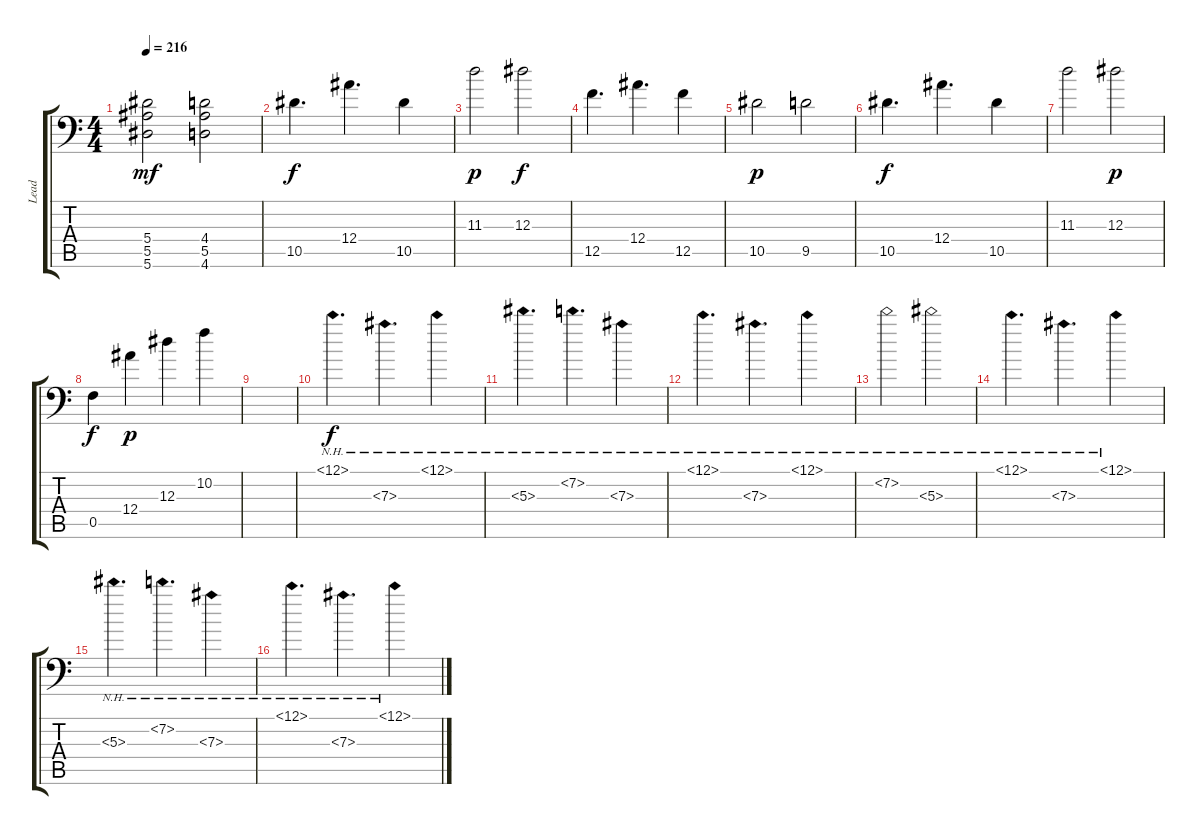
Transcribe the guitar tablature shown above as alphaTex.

\track ("Lead" "Lead") {solo instrument distortionguitar}
\staff {score tabs}
\tuning (C4 G3 Eb3 Bb2 F2 Bb1) {hide}
\ts (4 4)
\tempo 216
\clef f4
\ks c
(5.4 5.5 5.6).2{dy mf} (4.4 5.5 4.6).2 |
10.5.4{d dy f instrument electricguitarjazz} 12.4.4{d} 10.5.4 |
11.3.2{dy p} 12.3.2{dy f} |
12.5.4{d} 12.4.4{d} 12.5.4 |
10.5.2{dy p} 9.5.2 |
10.5.4{d dy f} 12.4.4{d} 10.5.4 |
11.3.2 12.3.2{dy p} |
0.5.4{dy f} 12.4.4{dy p} 12.3.4 10.2.4 |
|
12.1{nh}.4{d dy f instrument distortionguitar} 7.3{nh}.4{d} 12.1{nh}.4 |
5.3{nh}.4{d} 7.2{nh}.4{d} 7.3{nh}.4 |
12.1{nh}.4{d} 7.3{nh}.4{d} 12.1{nh}.4 |
7.2{nh}.2 5.3{nh}.2 |
12.1{nh}.4{d} 7.3{nh}.4{d} 12.1{nh}.4 |
5.3{nh}.4{d} 7.2{nh}.4{d} 7.3{nh}.4 |
12.1{nh}.4{d} 7.3{nh}.4{d} 12.1{nh}.4
